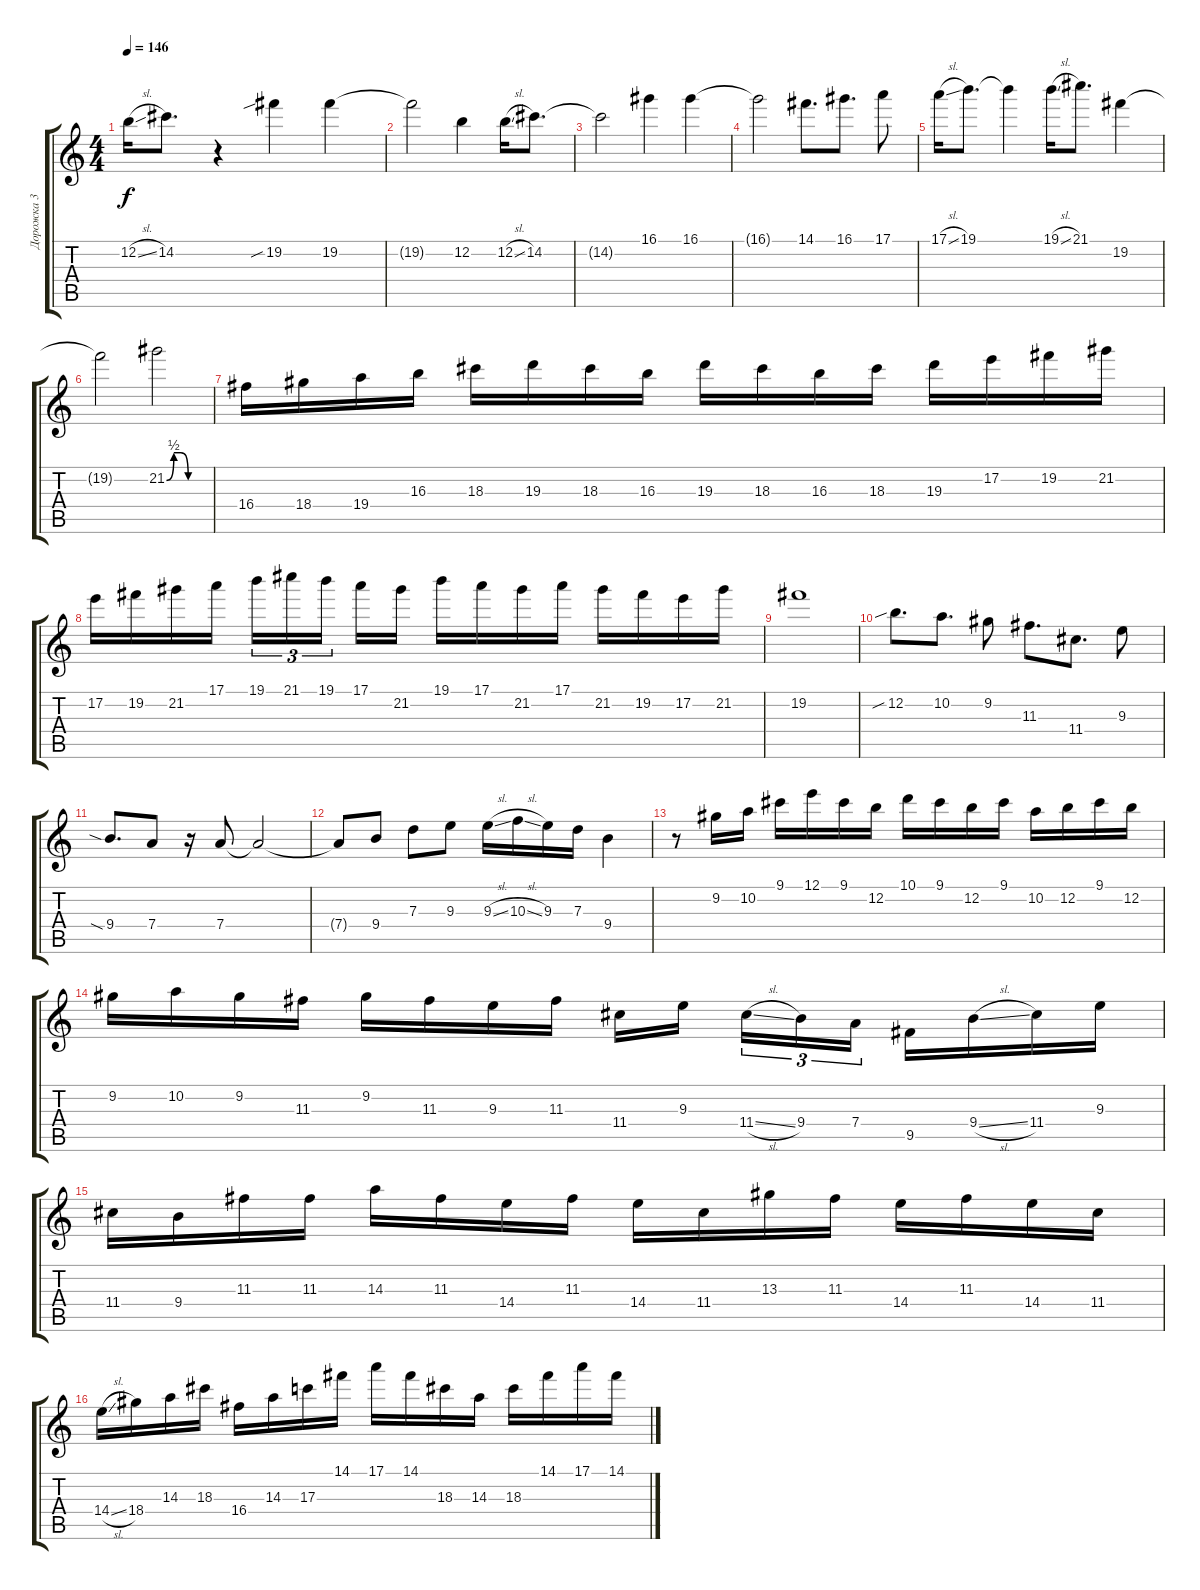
\track ("Дорожка 3" "Дорожка 3") {instrument overdrivenguitar}
\staff {score tabs}
\tuning (E4 B3 G3 D3 A2 E2) {hide}
\ts (4 4)
\tempo 146
\clef g2
\ks c
12.2{sl}.16{dy f} 14.2.8{d} r.4 19.2{sib}.4 19.2.4 |
19.2{t}.2 12.2.4 12.2{sl}.16 14.2.8{d} |
14.2{t}.2 16.1.4 16.1.4 |
16.1{t}.2 14.1.8{d} 16.1.8{d} 17.1.8 |
17.1{sl}.16 19.1.8{d} 19.1{t}.4 19.1{sl}.16 21.1.8{d} 19.2.4 |
19.2{t}.2 21.2{be (custom 0 0 10 2 20 2 30 0 60 0)}.2 |
16.4.16 18.4.16 19.4.16 16.3.16 18.3.16 19.3.16 18.3.16 16.3.16 19.3.16 18.3.16 16.3.16 18.3.16 19.3.16 17.2.16 19.2.16 21.2.16 |
17.2.16 19.2.16 21.2.16 17.1.16 19.1.16{tu (3 2)} 21.1.16{tu (3 2)} 19.1.16{tu (3 2) beam splitsecondary} 17.1.16 21.2.16 19.1.16 17.1.16 21.2.16 17.1.16 21.2.16 19.2.16 17.2.16 21.2.16 |
19.2.1 |
12.2{sib}.8{d} 10.2.8{d} 9.2.8 11.3.8{d} 11.4.8{d} 9.3.8 |
9.4{sia}.8{d} 7.4.8 r.16 7.4.8 7.4{t}.2 |
7.4{t}.8 9.4.8 7.3.8 9.3.8 9.3{sl}.16 10.3{sl}.16 9.3.16 7.3.16 9.4.4 |
r.8 9.2.16 10.2.16 9.1.16 12.1.16 9.1.16 12.2.16 10.1.16 9.1.16 12.2.16 9.1.16 10.2.16 12.2.16 9.1.16 12.2.16 |
9.2.16 10.2.16 9.2.16 11.3.16 9.2.16 11.3.16 9.3.16 11.3.16 11.4.16 9.3.16{beam splitsecondary} 11.4{sl}.16{tu (3 2)} 9.4.16{tu (3 2)} 7.4.16{tu (3 2)} 9.5.16 9.4{sl}.16 11.4.16 9.3.16 |
11.4.16 9.4.16 11.3.16 11.3.16 14.3.16 11.3.16 14.4.16 11.3.16 14.4.16 11.4.16 13.3.16 11.3.16 14.4.16 11.3.16 14.4.16 11.4.16 |
14.4{sl}.16 18.4.16 14.3.16 18.3.16 16.4.16 14.3.16 17.3.16 14.1.16 17.1.16 14.1.16 18.3.16 14.3.16 18.3.16 14.1.16 17.1.16 14.1.16
